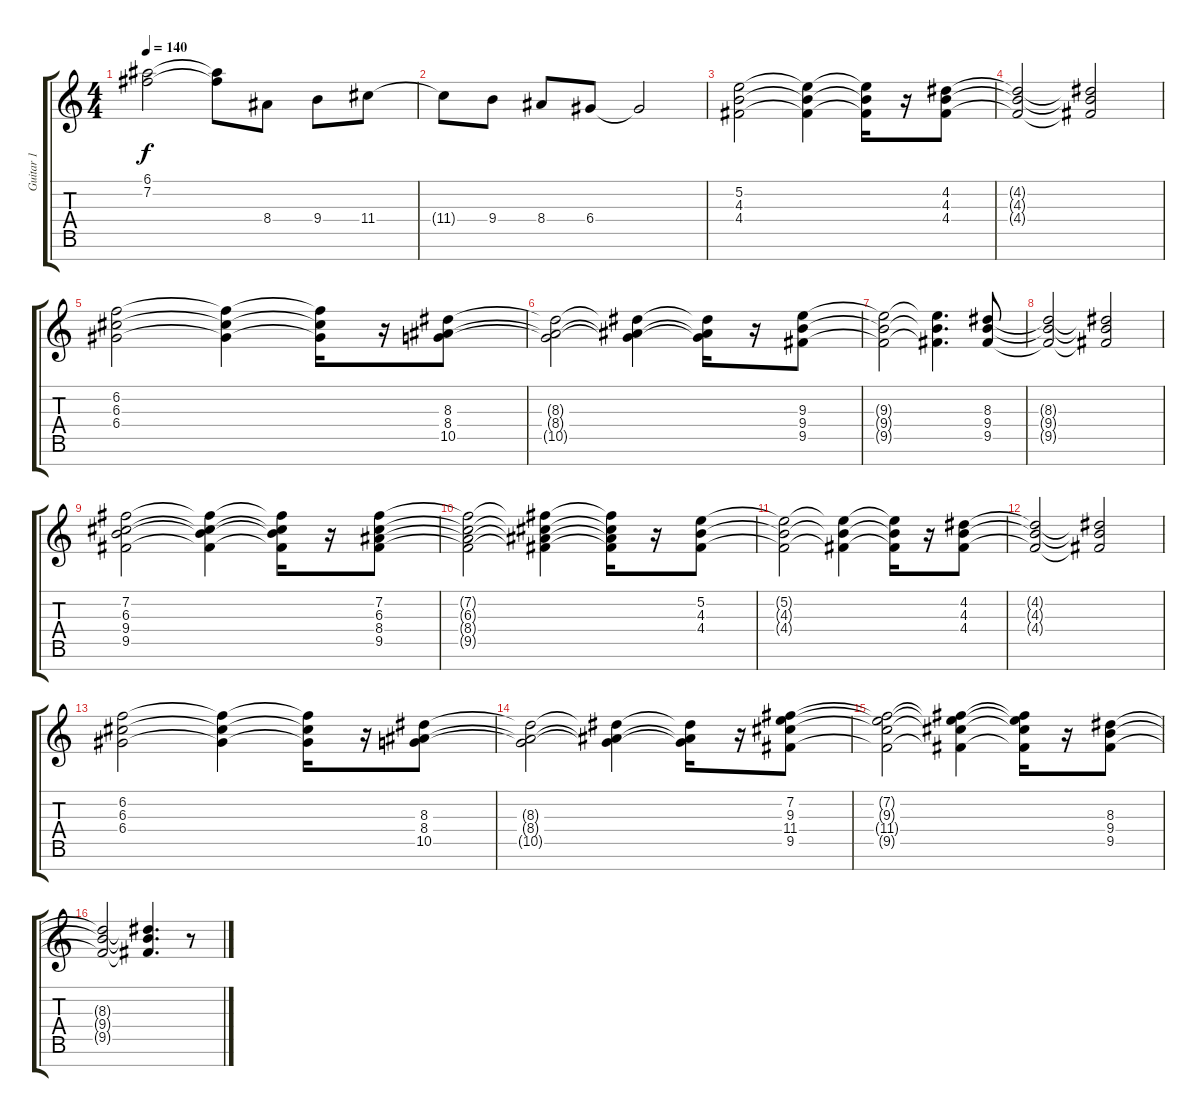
\track ("Guitar 1" "Guitar 1") {instrument electricguitarmuted}
\staff {score tabs}
\tuning (E4 B3 G3 D3 A2 E2 B1) {hide}
\ts (4 4)
\tempo 140
\clef g2
\ks c
(6.1 7.2).2{dy f} (6.1{t} 7.2{t}).8 8.4.8 9.4.8 11.4.8 |
11.4{t}.8 9.4.8 8.4.8 6.4.8 6.4{t}.2 |
(5.2 4.3 4.4).2{volume 15} (5.2{t} 4.3{t} 4.4{t}).4 (5.2{t} 4.3{t} 4.4{t}).16 r.16 (4.2 4.3 4.4).8 |
(4.2{t} 4.3{t} 4.4{t}).2 (4.2{t} 4.3{t} 4.4{t}).2 |
(6.2 6.3 6.4).2 (6.2{t} 6.3{t} 6.4{t}).4 (6.2{t} 6.3{t} 6.4{t}).16 r.16 (8.3 8.4 10.5).8 |
(8.3{t} 8.4{t} 10.5{t}).2 (8.3{t} 8.4{t} 10.5{t}).4 (8.3{t} 8.4{t} 10.5{t}).16 r.16 (9.3 9.4 9.5).8 |
(9.3{t} 9.4{t} 9.5{t}).2 (9.3{t} 9.4{t} 9.5{t}).4{d} (8.3 9.4 9.5).8 |
(8.3{t} 9.4{t} 9.5{t}).2 (8.3{t} 9.4{t} 9.5{t}).2 |
(7.2 6.3 9.4 9.5).2 (7.2{t} 6.3{t} 9.4{t} 9.5{t}).4 (7.2{t} 6.3{t} 9.4{t} 9.5{t}).16 r.16 (7.2 6.3 8.4 9.5).8 |
(7.2{t} 6.3{t} 8.4{t} 9.5{t}).2 (7.2{t} 6.3{t} 8.4{t} 9.5{t}).4 (7.2{t} 6.3{t} 8.4{t} 9.5{t}).16 r.16 (5.2 4.3 4.4).8 |
(5.2{t} 4.3{t} 4.4{t}).2 (5.2{t} 4.3{t} 4.4{t}).4 (5.2{t} 4.3{t} 4.4{t}).16 r.16 (4.2 4.3 4.4).8 |
(4.2{t} 4.3{t} 4.4{t}).2 (4.2{t} 4.3{t} 4.4{t}).2 |
(6.2 6.3 6.4).2 (6.2{t} 6.3{t} 6.4{t}).4 (6.2{t} 6.3{t} 6.4{t}).16 r.16 (8.3 8.4 10.5).8 |
(8.3{t} 8.4{t} 10.5{t}).2 (8.3{t} 8.4{t} 10.5{t}).4 (8.3{t} 8.4{t} 10.5{t}).16 r.16 (7.2 9.3 11.4 9.5).8 |
(7.2{t} 9.3{t} 11.4{t} 9.5{t}).2 (7.2{t} 9.3{t} 11.4{t} 9.5{t}).4 (7.2{t} 9.3{t} 11.4{t} 9.5{t}).16 r.16 (8.3 9.4 9.5).8 |
(8.3{t} 9.4{t} 9.5{t}).2 (8.3{t} 9.4{t} 9.5{t}).4{d} r.8
